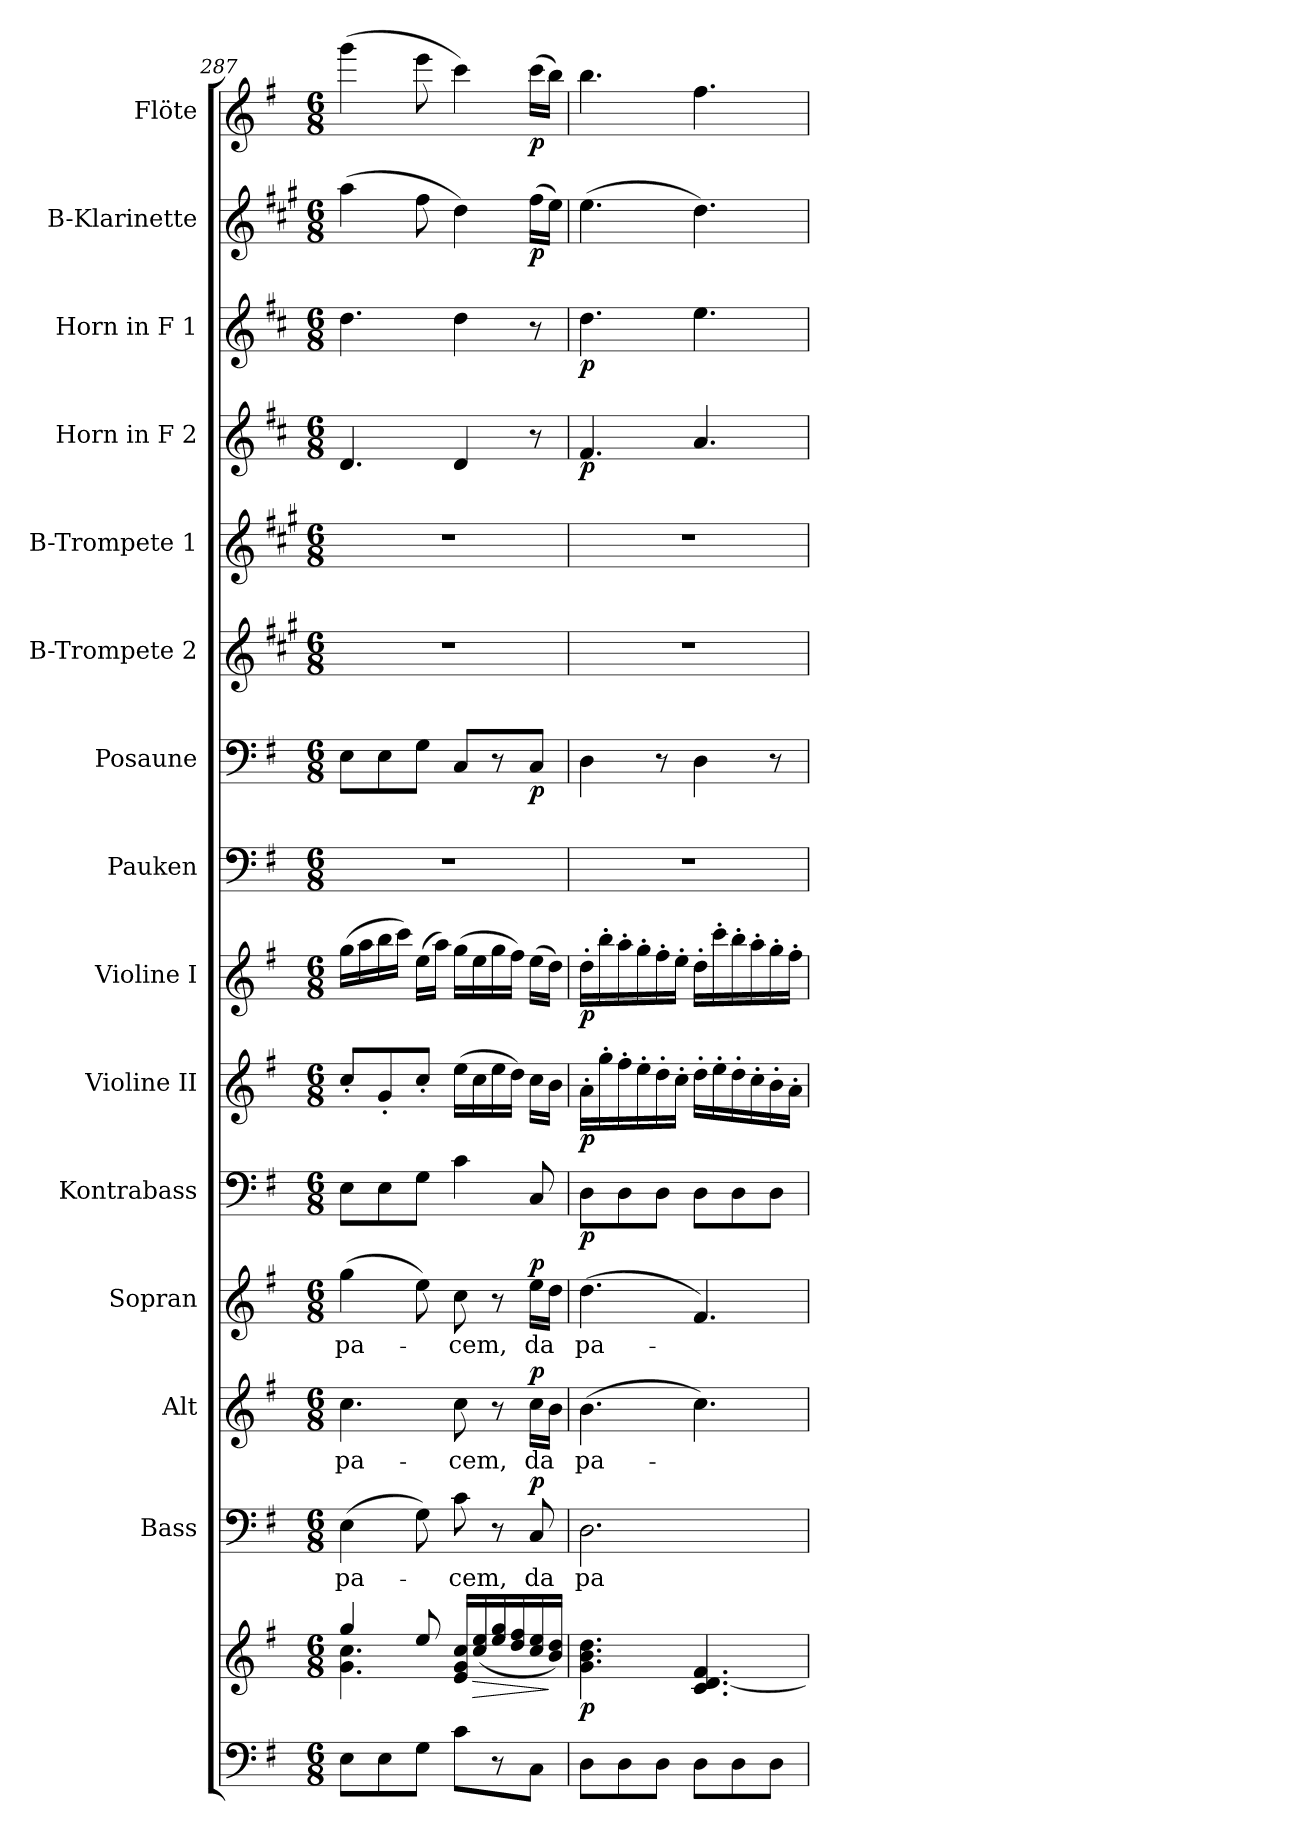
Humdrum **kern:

**kern	**kern	**dynam	**kern	**text	**dynam	**kern	**text	**dynam	**kern	**text	**dynam	**kern	**dynam	**kern	**dynam	**kern	**dynam	**kern	**kern	**dynam	**kern	**kern	**kern	**dynam	**kern	**dynam	**kern	**dynam	**kern	**dynam
*part15	*part15	*part15	*part14	*part14	*part14	*part13	*part13	*part13	*part12	*part12	*part12	*part11	*part11	*part10	*part10	*part9	*part9	*part8	*part7	*part7	*part6	*part5	*part4	*part4	*part3	*part3	*part2	*part2	*part1	*part1
*staff16	*staff15	*staff15/16	*staff14	*staff14	*staff14	*staff13	*staff13	*staff13	*staff12	*staff12	*staff12	*staff11	*staff11	*staff10	*staff10	*staff9	*staff9	*staff8	*staff7	*staff7	*staff6	*staff5	*staff4	*staff4	*staff3	*staff3	*staff2	*staff2	*staff1	*staff1
*	*	*	*I"Bass	*	*	*I"Alt	*	*	*I"Sopran	*	*	*I"Kontrabass	*	*I"Violine II	*	*I"Violine I	*	*I"Pauken	*I"Posaune	*	*I"B-Trompete 2	*I"B-Trompete 1	*I"Horn in F 2	*	*I"Horn in F 1	*	*I"B-Klarinette	*	*I"Flöte	*
*	*	*	*I'B.	*	*	*I'A.	*	*	*I'S.	*	*	*I'Kb.	*	*I'Vl. II	*	*I'Vl. I	*	*I'Pk.	*I'Pos.	*	*I'B Trp. 2	*I'B Trp. 1	*	*	*	*	*I'B Kl.	*	*I'Fl.	*
!!LO:PB:g=z
*clefF4	*clefG2	*	*clefF4	*	*	*clefG2	*	*	*clefG2	*	*	*clefF4	*	*clefG2	*	*clefG2	*	*clefF4	*clefF4	*	*clefG2	*clefG2	*clefG2	*	*clefG2	*	*clefG2	*	*clefG2	*
*	*	*	*	*	*	*	*	*	*	*	*	*ITrd7c12	*	*	*	*	*	*	*	*	*ITrd1c2	*ITrd1c2	*ITrd4c7	*	*ITrd4c7	*	*ITrd1c2	*	*	*
*k[f#]	*k[f#]	*	*k[f#]	*	*	*k[f#]	*	*	*k[f#]	*	*	*k[f#]	*	*k[f#]	*	*k[f#]	*	*k[f#]	*k[f#]	*	*k[f#]	*k[f#]	*k[f#]	*	*k[f#]	*	*k[f#]	*	*k[f#]	*
*G:	*G:	*	*G:	*	*	*G:	*	*	*G:	*	*	*G:	*	*G:	*	*G:	*	*G:	*G:	*	*G:	*G:	*G:	*	*G:	*	*G:	*	*G:	*
*M6/8	*M6/8	*	*M6/8	*	*	*M6/8	*	*	*M6/8	*	*	*M6/8	*	*M6/8	*	*M6/8	*	*M6/8	*M6/8	*	*M6/8	*M6/8	*M6/8	*	*M6/8	*	*M6/8	*	*M6/8	*
=287	=287	=287	=287	=287	=287	=287	=287	=287	=287	=287	=287	=287	=287	=287	=287	=287	=287	=287	=287	=287	=287	=287	=287	=287	=287	=287	=287	=287	=287	=287
*	*^	*	*	*	*	*	*	*	*	*	*	*	*	*	*	*	*	*	*	*	*	*	*	*	*	*	*	*	*	*
!	!	!	!	!	!LO:LY:b	!	!	!LO:LY:b	!	!	!LO:LY:b	!	!	!	!	!	!	!	!	!	!	!	!	!	!	!	!	!	!	!	!
8E\L	4gg/	4.g\ 4.cc\	.	(>4E\	pa-	.	4.cc\	pa-	.	(>4gg\	pa-	.	8EE\L	.	8cc'</L	.	(>16gg\LL	.	2.r	8E\L	.	2.r	2.r	4.G/	.	4.g\	.	(>4gg\	.	(>4ggg\	.
.	.	.	.	.	.	.	.	.	.	.	.	.	.	.	.	.	16aa\	.	.	.	.	.	.	.	.	.	.	.	.	.	.
8E\	.	.	.	.	.	.	.	.	.	.	.	.	8EE\	.	8g'</	.	16bb\	.	.	8E\	.	.	.	.	.	.	.	.	.	.	.
.	.	.	.	.	.	.	.	.	.	.	.	.	.	.	.	.	16ccc\JJ)	.	.	.	.	.	.	.	.	.	.	.	.	.	.
8G\J	8ee/	.	.	8G\)	.	.	.	.	.	8ee\)	.	.	8GG\J	.	8cc'</J	.	(>16ee\LL	.	.	8G\J	.	.	.	.	.	.	.	8ee\	.	8eee\	.
.	.	.	.	.	.	.	.	.	.	.	.	.	.	.	.	.	16aa\JJ)	.	.	.	.	.	.	.	.	.	.	.	.	.	.
!	!	!	!	!	!LO:LY:b	!	!	!LO:LY:b	!	!	!LO:LY:b	!	!	!	!	!	!	!	!	!	!	!	!	!	!	!	!	!	!	!	!
8c\L	16e/ 16g/ 16cc/LL	4.ryy	.	8c\	-cem,	.	8cc\	-cem,	.	8cc\	-cem,	.	4C\	.	(>16ee\LL	.	(>16gg\LL	.	.	8C/L	.	.	.	4G/	.	4g\	.	4cc\)	.	4ccc\)	.
!	!	!	!LO:HP:b	!	!	!	!	!	!	!	!	!	!	!	!	!	!	!	!	!	!	!	!	!	!	!	!	!	!	!	!
.	(<16cc/ 16ee/	.	>	.	.	.	.	.	.	.	.	.	.	.	16cc\	.	16ee\	.	.	.	.	.	.	.	.	.	.	.	.	.	.
8r	16ee/ 16gg/	.	.	8r	.	.	8r	.	.	8r	.	.	.	.	16ee\	.	16gg\	.	.	8r	.	.	.	.	.	.	.	.	.	.	.
.	16dd/ 16ff#/	.	.	.	.	.	.	.	.	.	.	.	.	.	16dd\JJ)	.	16ff#\JJ)	.	.	.	.	.	.	.	.	.	.	.	.	.	.
!	!	!	!	!	!LO:LY:b	!LO:DY:a	!	!LO:LY:b	!LO:DY:a	!	!LO:LY:b	!LO:DY:a	!	!	!	!	!	!	!	!	!LO:DY:b	!	!	!	!	!	!	!	!LO:DY:b	!	!LO:DY:b
8C\J	16cc/ 16ee/	.	.	8C/	da	p	16cc\LL	da	p	16ee\LL	da	p	8CC/	.	16cc\LL	.	(>16ee\LL	.	.	8C/J	p	.	.	8r	.	8r	.	(>16ee\LL	p	(>16ccc\LL	p
.	16b/ 16dd/JJ)	.	]	.	.	.	16b\JJ	.	.	16dd\JJ	.	.	.	.	16b\JJ	.	16dd\JJ)	.	.	.	.	.	.	.	.	.	.	16dd\JJ)	.	16bb\JJ)	.
*	*v	*v	*	*	*	*	*	*	*	*	*	*	*	*	*	*	*	*	*	*	*	*	*	*	*	*	*	*	*	*	*
=288	=288	=288	=288	=288	=288	=288	=288	=288	=288	=288	=288	=288	=288	=288	=288	=288	=288	=288	=288	=288	=288	=288	=288	=288	=288	=288	=288	=288	=288	=288
!	!	!LO:DY:b	!	!LO:LY:b	!	!	!LO:LY:b	!	!	!LO:LY:b	!	!	!LO:DY:b	!	!LO:DY:b	!	!LO:DY:b	!	!	!	!	!	!	!LO:DY:b	!	!LO:DY:b	!	!	!	!
8D\L	4.g\ 4.b\ 4.dd\	p	2.D\	pa-	.	(>4.b\	pa-	.	(>4.dd\	pa-	.	8DD\L	p	16a'>\LL	p	16dd'>\LL	p	2.r	4D\	.	2.r	2.r	4.B/	p	4.g\	p	(>4.dd\	.	4.bb\	.
.	.	.	.	.	.	.	.	.	.	.	.	.	.	16gg'>\	.	16bb'>\	.	.	.	.	.	.	.	.	.	.	.	.	.	.
8D\	.	.	.	.	.	.	.	.	.	.	.	8DD\	.	16ff#'>\	.	16aa'>\	.	.	.	.	.	.	.	.	.	.	.	.	.	.
.	.	.	.	.	.	.	.	.	.	.	.	.	.	16ee'>\	.	16gg'>\	.	.	.	.	.	.	.	.	.	.	.	.	.	.
8D\J	.	.	.	.	.	.	.	.	.	.	.	8DD\J	.	16dd'>\	.	16ff#'>\	.	.	8r	.	.	.	.	.	.	.	.	.	.	.
.	.	.	.	.	.	.	.	.	.	.	.	.	.	16cc'>\JJ	.	16ee'>\JJ	.	.	.	.	.	.	.	.	.	.	.	.	.	.
8D\L	4.c/ [4.d/ 4.f#/	.	.	.	.	4.cc\)	.	.	4.f#/)	.	.	8DD\L	.	16dd'>\LL	.	16dd'>\LL	.	.	4D\	.	.	.	4.d/	.	4.a\	.	4.cc\)	.	4.ff#\	.
.	.	.	.	.	.	.	.	.	.	.	.	.	.	16ee'>\	.	16ccc'>\	.	.	.	.	.	.	.	.	.	.	.	.	.	.
8D\	.	.	.	.	.	.	.	.	.	.	.	8DD\	.	16dd'>\	.	16bb'>\	.	.	.	.	.	.	.	.	.	.	.	.	.	.
.	.	.	.	.	.	.	.	.	.	.	.	.	.	16cc'>\	.	16aa'>\	.	.	.	.	.	.	.	.	.	.	.	.	.	.
8D\J	.	.	.	.	.	.	.	.	.	.	.	8DD\J	.	16b'>\	.	16gg'>\	.	.	8r	.	.	.	.	.	.	.	.	.	.	.
.	.	.	.	.	.	.	.	.	.	.	.	.	.	16a'>\JJ	.	16ff#'>\JJ	.	.	.	.	.	.	.	.	.	.	.	.	.	.
=	=	=	=	=	=	=	=	=	=	=	=	=	=	=	=	=	=	=	=	=	=	=	=	=	=	=	=	=	=	=
*-	*-	*-	*-	*-	*-	*-	*-	*-	*-	*-	*-	*-	*-	*-	*-	*-	*-	*-	*-	*-	*-	*-	*-	*-	*-	*-	*-	*-	*-	*-
